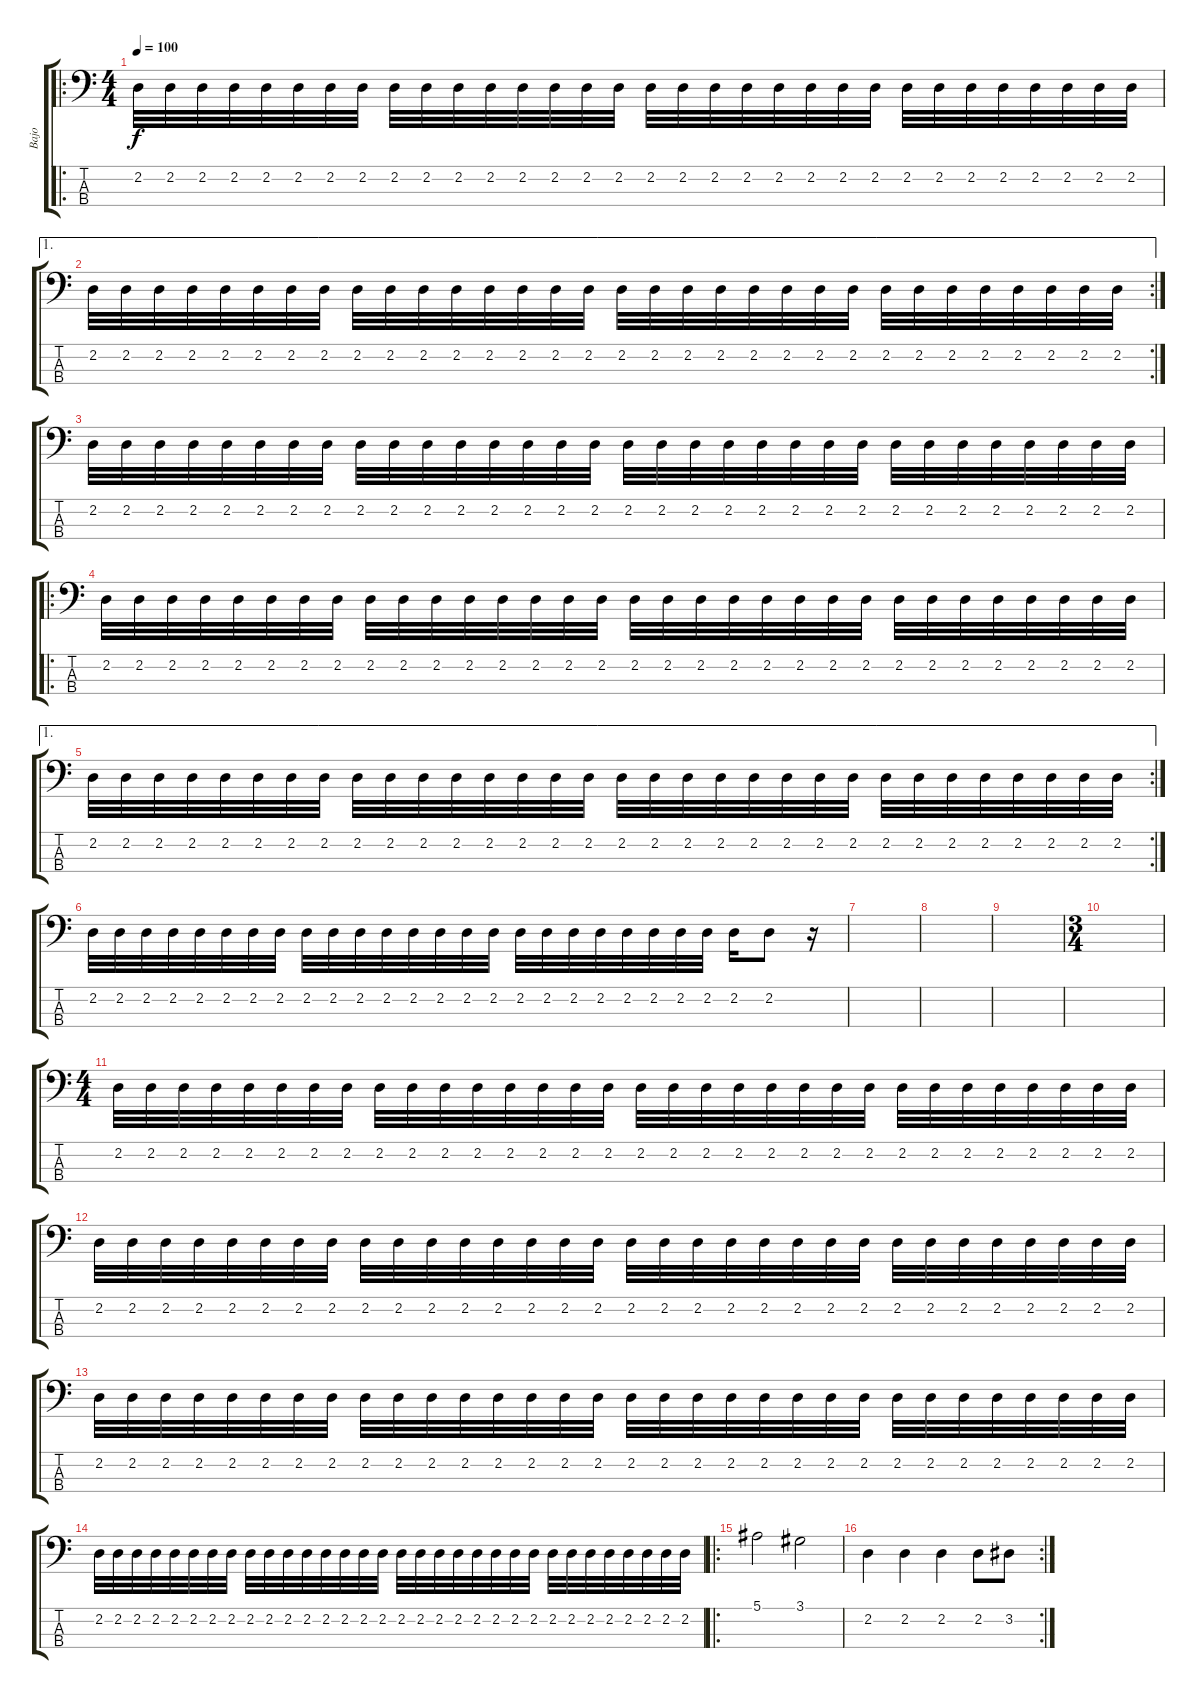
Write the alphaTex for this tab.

\track ("Bajo" "Bajo") {instrument electricbassfinger}
\staff {score tabs}
\tuning (F2 C2 G1 D1) {hide}
\ro
\ts (4 4)
\tempo 100
\clef f4
\ks c
2.2.32{dy f} 2.2.32 2.2.32 2.2.32 2.2.32 2.2.32 2.2.32 2.2.32 2.2.32 2.2.32 2.2.32 2.2.32 2.2.32 2.2.32 2.2.32 2.2.32 2.2.32 2.2.32 2.2.32 2.2.32 2.2.32 2.2.32 2.2.32 2.2.32 2.2.32 2.2.32 2.2.32 2.2.32 2.2.32 2.2.32 2.2.32 2.2.32 |
\ae 1
\rc 2
2.2.32 2.2.32 2.2.32 2.2.32 2.2.32 2.2.32 2.2.32 2.2.32 2.2.32 2.2.32 2.2.32 2.2.32 2.2.32 2.2.32 2.2.32 2.2.32 2.2.32 2.2.32 2.2.32 2.2.32 2.2.32 2.2.32 2.2.32 2.2.32 2.2.32 2.2.32 2.2.32 2.2.32 2.2.32 2.2.32 2.2.32 2.2.32 |
2.2.32 2.2.32 2.2.32 2.2.32 2.2.32 2.2.32 2.2.32 2.2.32 2.2.32 2.2.32 2.2.32 2.2.32 2.2.32 2.2.32 2.2.32 2.2.32 2.2.32 2.2.32 2.2.32 2.2.32 2.2.32 2.2.32 2.2.32 2.2.32 2.2.32 2.2.32 2.2.32 2.2.32 2.2.32 2.2.32 2.2.32 2.2.32 |
\ro
2.2.32 2.2.32 2.2.32 2.2.32 2.2.32 2.2.32 2.2.32 2.2.32 2.2.32 2.2.32 2.2.32 2.2.32 2.2.32 2.2.32 2.2.32 2.2.32 2.2.32 2.2.32 2.2.32 2.2.32 2.2.32 2.2.32 2.2.32 2.2.32 2.2.32 2.2.32 2.2.32 2.2.32 2.2.32 2.2.32 2.2.32 2.2.32 |
\ae 1
\rc 2
2.2.32 2.2.32 2.2.32 2.2.32 2.2.32 2.2.32 2.2.32 2.2.32 2.2.32 2.2.32 2.2.32 2.2.32 2.2.32 2.2.32 2.2.32 2.2.32 2.2.32 2.2.32 2.2.32 2.2.32 2.2.32 2.2.32 2.2.32 2.2.32 2.2.32 2.2.32 2.2.32 2.2.32 2.2.32 2.2.32 2.2.32 2.2.32 |
2.2.32 2.2.32 2.2.32 2.2.32 2.2.32 2.2.32 2.2.32 2.2.32 2.2.32 2.2.32 2.2.32 2.2.32 2.2.32 2.2.32 2.2.32 2.2.32 2.2.32 2.2.32 2.2.32 2.2.32 2.2.32 2.2.32 2.2.32 2.2.32 2.2.16 2.2.8 r.16 |
|
|
|
\ts (3 4)
|
\ts (4 4)
2.2.32 2.2.32 2.2.32 2.2.32 2.2.32 2.2.32 2.2.32 2.2.32 2.2.32 2.2.32 2.2.32 2.2.32 2.2.32 2.2.32 2.2.32 2.2.32 2.2.32 2.2.32 2.2.32 2.2.32 2.2.32 2.2.32 2.2.32 2.2.32 2.2.32 2.2.32 2.2.32 2.2.32 2.2.32 2.2.32 2.2.32 2.2.32 |
2.2.32 2.2.32 2.2.32 2.2.32 2.2.32 2.2.32 2.2.32 2.2.32 2.2.32 2.2.32 2.2.32 2.2.32 2.2.32 2.2.32 2.2.32 2.2.32 2.2.32 2.2.32 2.2.32 2.2.32 2.2.32 2.2.32 2.2.32 2.2.32 2.2.32 2.2.32 2.2.32 2.2.32 2.2.32 2.2.32 2.2.32 2.2.32 |
2.2.32 2.2.32 2.2.32 2.2.32 2.2.32 2.2.32 2.2.32 2.2.32 2.2.32 2.2.32 2.2.32 2.2.32 2.2.32 2.2.32 2.2.32 2.2.32 2.2.32 2.2.32 2.2.32 2.2.32 2.2.32 2.2.32 2.2.32 2.2.32 2.2.32 2.2.32 2.2.32 2.2.32 2.2.32 2.2.32 2.2.32 2.2.32 |
2.2.32 2.2.32 2.2.32 2.2.32 2.2.32 2.2.32 2.2.32 2.2.32 2.2.32 2.2.32 2.2.32 2.2.32 2.2.32 2.2.32 2.2.32 2.2.32 2.2.32 2.2.32 2.2.32 2.2.32 2.2.32 2.2.32 2.2.32 2.2.32 2.2.32 2.2.32 2.2.32 2.2.32 2.2.32 2.2.32 2.2.32 2.2.32 |
\ro
5.1.2 3.1.2 |
\rc 2
2.2.4 2.2.4 2.2.4 2.2.8 3.2.8
